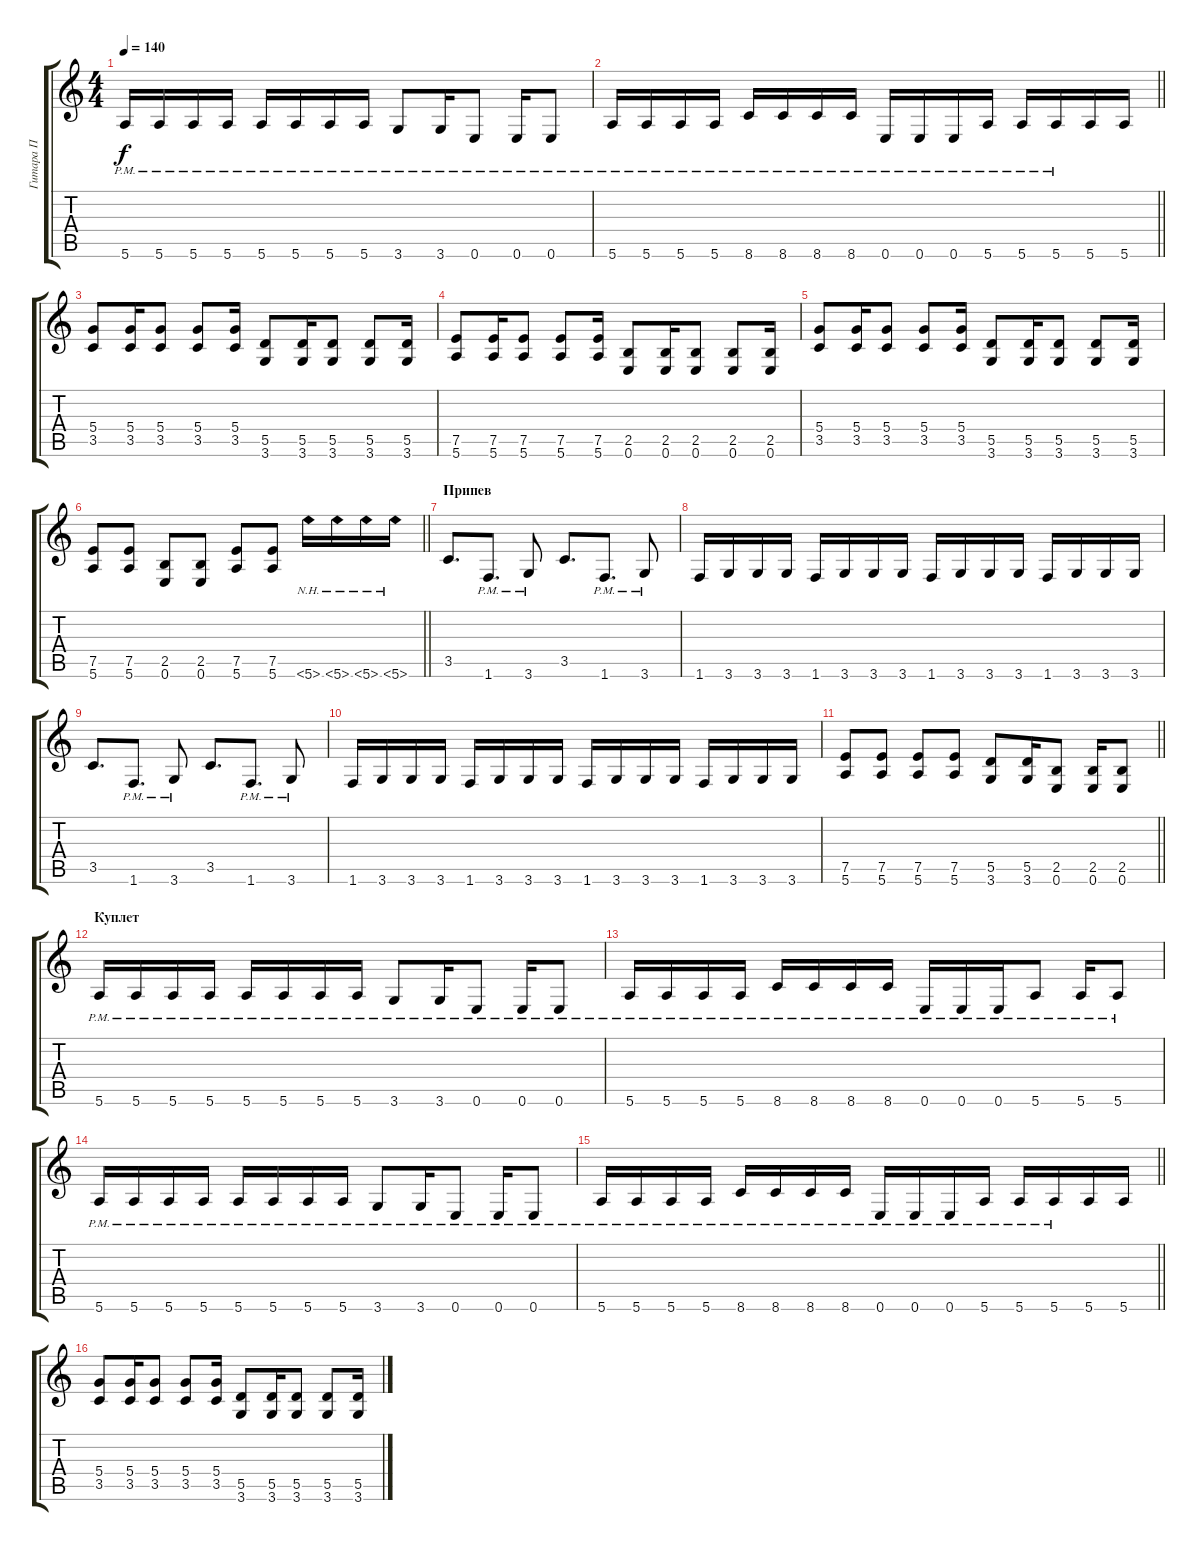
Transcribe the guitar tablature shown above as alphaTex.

\track ("Гитара П" "Гитара П") {instrument overdrivenguitar}
\staff {score tabs}
\tuning (E4 B3 G3 D3 A2 E2) {hide}
\ts (4 4)
\tempo 140
\clef g2
\ks c
5.6{pm}.16{dy f} 5.6{pm}.16 5.6{pm}.16 5.6{pm}.16 5.6{pm}.16 5.6{pm}.16 5.6{pm}.16 5.6{pm}.16 3.6{pm}.8 3.6{pm}.16 0.6{pm}.8 0.6{pm}.16 0.6{pm}.8 |
\barLineRight lightlight
5.6{pm}.16 5.6{pm}.16 5.6{pm}.16 5.6{pm}.16 8.6{pm}.16 8.6{pm}.16 8.6{pm}.16 8.6{pm}.16 0.6{pm}.16 0.6{pm}.16 0.6{pm}.16 5.6{pm}.16 5.6{pm}.16 5.6{pm}.16 5.6.16 5.6.16 |
\section ("" " ")
(5.4 3.5).8 (5.4 3.5).16 (5.4 3.5).8 (5.4 3.5).8 (5.4 3.5).16 (5.5 3.6).8 (5.5 3.6).16 (5.5 3.6).8 (5.5 3.6).8 (5.5 3.6).16 |
(7.5 5.6).8 (7.5 5.6).16 (7.5 5.6).8 (7.5 5.6).8 (7.5 5.6).16 (2.5 0.6).8 (2.5 0.6).16 (2.5 0.6).8 (2.5 0.6).8 (2.5 0.6).16 |
(5.4 3.5).8 (5.4 3.5).16 (5.4 3.5).8 (5.4 3.5).8 (5.4 3.5).16 (5.5 3.6).8 (5.5 3.6).16 (5.5 3.6).8 (5.5 3.6).8 (5.5 3.6).16 |
\barLineRight lightlight
(7.5 5.6).8 (7.5 5.6).8 (2.5 0.6).8 (2.5 0.6).8 (7.5 5.6).8 (7.5 5.6).8 5.6{nh}.16 5.6{nh}.16 5.6{nh}.16 5.6{nh}.16 |
\section ("" "Припев")
3.5.8{d} 1.6{pm}.8{d} 3.6{pm}.8 3.5.8{d} 1.6{pm}.8{d} 3.6{pm}.8 |
1.6.16 3.6.16 3.6.16 3.6.16 1.6.16 3.6.16 3.6.16 3.6.16 1.6.16 3.6.16 3.6.16 3.6.16 1.6.16 3.6.16 3.6.16 3.6.16 |
3.5.8{d} 1.6{pm}.8{d} 3.6{pm}.8 3.5.8{d} 1.6{pm}.8{d} 3.6{pm}.8 |
1.6.16 3.6.16 3.6.16 3.6.16 1.6.16 3.6.16 3.6.16 3.6.16 1.6.16 3.6.16 3.6.16 3.6.16 1.6.16 3.6.16 3.6.16 3.6.16 |
\barLineRight lightlight
(7.5 5.6).8 (7.5 5.6).8 (7.5 5.6).8 (7.5 5.6).8 (5.5 3.6).8 (5.5 3.6).16 (2.5 0.6).8 (2.5 0.6).16 (2.5 0.6).8 |
\section ("" "Куплет")
5.6{pm}.16 5.6{pm}.16 5.6{pm}.16 5.6{pm}.16 5.6{pm}.16 5.6{pm}.16 5.6{pm}.16 5.6{pm}.16 3.6{pm}.8 3.6{pm}.16 0.6{pm}.8 0.6{pm}.16 0.6{pm}.8 |
5.6{pm}.16 5.6{pm}.16 5.6{pm}.16 5.6{pm}.16 8.6{pm}.16 8.6{pm}.16 8.6{pm}.16 8.6{pm}.16 0.6{pm}.16 0.6{pm}.16 0.6{pm}.16 5.6{pm}.8 5.6{pm}.16 5.6{pm}.8 |
5.6{pm}.16 5.6{pm}.16 5.6{pm}.16 5.6{pm}.16 5.6{pm}.16 5.6{pm}.16 5.6{pm}.16 5.6{pm}.16 3.6{pm}.8 3.6{pm}.16 0.6{pm}.8 0.6{pm}.16 0.6{pm}.8 |
\barLineRight lightlight
5.6{pm}.16 5.6{pm}.16 5.6{pm}.16 5.6{pm}.16 8.6{pm}.16 8.6{pm}.16 8.6{pm}.16 8.6{pm}.16 0.6{pm}.16 0.6{pm}.16 0.6{pm}.16 5.6{pm}.16 5.6{pm}.16 5.6{pm}.16 5.6.16 5.6.16 |
\section ("" " ")
(5.4 3.5).8 (5.4 3.5).16 (5.4 3.5).8 (5.4 3.5).8 (5.4 3.5).16 (5.5 3.6).8 (5.5 3.6).16 (5.5 3.6).8 (5.5 3.6).8 (5.5 3.6).16
